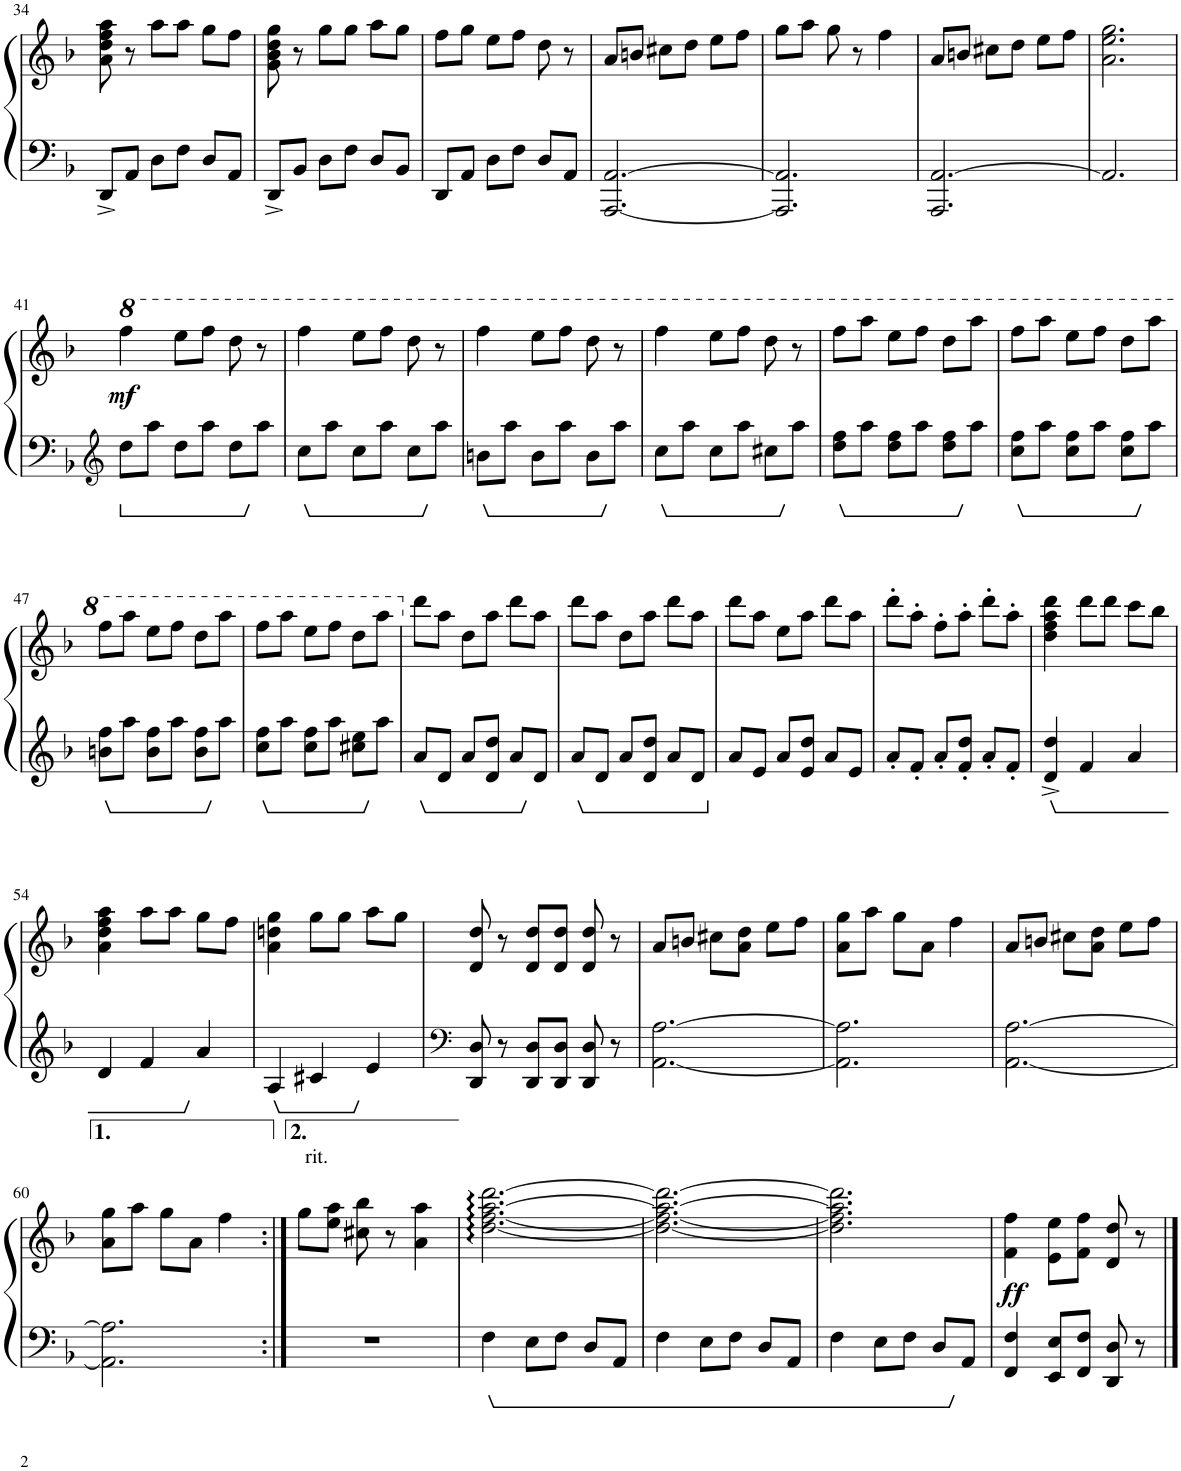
**kern	**kern	**dynam
*part1	*part1	*part1
*staff2	*staff1	*staff1/2
*I"Piano	*	*
*I'Pno.	*	*
!!LO:PB:g=z
*clefF4	*clefG2	*
*k[b-]	*k[b-]	*
*M3/4	*M3/4	*
=34	=34	=34
8DD^/L	8a\ 8dd\ 8ff\ 8aa\	.
8AA/J	8r	.
8D\L	8aa\L	.
8F\J	8aa\J	.
8D/L	8gg\L	.
8AA/J	8ff\J	.
=35	=35	=35
8DD^/L	8g\ 8b-\ 8dd\ 8gg\	.
8BB-/J	8r	.
8D\L	8gg\L	.
8F\J	8gg\J	.
8D/L	8aa\L	.
8BB-/J	8gg\J	.
=36	=36	=36
8DD/L	8ff\L	.
8AA/J	8gg\J	.
8D\L	8ee\L	.
8F\J	8ff\J	.
8D/L	8dd\	.
8AA/J	8r	.
=37	=37	=37
[2.AAA/ [2.AA/	8a/L	.
.	8bn/J	.
.	8cc#X\L	.
.	8dd\J	.
.	8ee\L	.
.	8ff\J	.
=38	=38	=38
2.AAA/] 2.AA/]	8gg\L	.
.	8aa\J	.
.	8gg\	.
.	8r	.
.	4ff\	.
=39	=39	=39
2.AAA/ [2.AA/	8a/L	.
.	8bn/J	.
.	8cc#X\L	.
.	8dd\J	.
.	8ee\L	.
.	8ff\J	.
=40	=40	=40
2.AA/]	2.a\ 2.ee\ 2.gg\	.
!!LO:LB:g=z
=41	=41	=41
*clefG2	*	*
*	*8va	*
!	!	!LO:DY:b
8dd\L	4fff\	mf
8aa\J	.	.
8dd\L	8eee\L	.
8aa\J	8fff\J	.
8dd\L	8ddd\	.
8aa\J	8r	.
=42	=42	=42
8cc\L	4fff\	.
8aa\J	.	.
8cc\L	8eee\L	.
8aa\J	8fff\J	.
8cc\L	8ddd\	.
8aa\J	8r	.
=43	=43	=43
8bn\L	4fff\	.
8aa\J	.	.
8b\L	8eee\L	.
8aa\J	8fff\J	.
8b\L	8ddd\	.
8aa\J	8r	.
=44	=44	=44
8cc\L	4fff\	.
8aa\J	.	.
8cc\L	8eee\L	.
8aa\J	8fff\J	.
8cc#X\L	8ddd\	.
8aa\J	8r	.
=45	=45	=45
8dd\ 8ff\L	8fff\L	.
8aa\J	8aaa\J	.
8dd\ 8ff\L	8eee\L	.
8aa\J	8fff\J	.
8dd\ 8ff\L	8ddd\L	.
8aa\J	8aaa\J	.
=46	=46	=46
8cc\ 8ff\L	8fff\L	.
8aa\J	8aaa\J	.
8cc\ 8ff\L	8eee\L	.
8aa\J	8fff\J	.
8cc\ 8ff\L	8ddd\L	.
8aa\J	8aaa\J	.
!!LO:LB:g=z
=47	=47	=47
8bn\ 8ff\L	8fff\L	.
8aa\J	8aaa\J	.
8b\ 8ff\L	8eee\L	.
8aa\J	8fff\J	.
8b\ 8ff\L	8ddd\L	.
8aa\J	8aaa\J	.
=48	=48	=48
8cc\ 8ff\L	8fff\L	.
8aa\J	8aaa\J	.
8cc\ 8ff\L	8eee\L	.
8aa\J	8fff\J	.
8cc#X\ 8ee\L	8ddd\L	.
8aa\J	8aaa\J	.
=49	=49	=49
*	*X8va	*
8a/L	8ddd\L	.
8d/J	8aa\J	.
8a/L	8dd\L	.
8d/ 8dd/J	8aa\J	.
8a/L	8ddd\L	.
8d/J	8aa\J	.
=50	=50	=50
8a/L	8ddd\L	.
8d/J	8aa\J	.
8a/L	8dd\L	.
8d/ 8dd/J	8aa\J	.
8a/L	8ddd\L	.
8d/J	8aa\J	.
=51	=51	=51
8a/L	8ddd\L	.
8e/J	8aa\J	.
8a/L	8ee\L	.
8e/ 8dd/J	8aa\J	.
8a/L	8ddd\L	.
8e/J	8aa\J	.
=52	=52	=52
8a'/L	8ddd'\L	.
8f'/J	8aa'\J	.
8a'/L	8ff'\L	.
8f/' 8dd/'J	8aa'\J	.
8a'/L	8ddd'\L	.
8f'/J	8aa'\J	.
=53	=53	=53
4d/^ 4dd/^	4dd\ 4ff\ 4aa\ 4ddd\	.
4f/	8ddd\L	.
.	8ddd\J	.
4a/	8ccc\L	.
.	8bb-\J	.
!!LO:LB:g=z
=54	=54	=54
4d/	4a\ 4dd\ 4ff\ 4aa\	.
4f/	8aa\L	.
.	8aa\J	.
4a/	8gg\L	.
.	8ff\J	.
=55	=55	=55
4A/	4a\ 4ddn\ 4gg\	.
4c#X/	8gg\L	.
.	8gg\J	.
4e/	8aa\L	.
.	8gg\J	.
=56	=56	=56
*clefF4	*	*
8DD/ 8D/	8d/ 8dd/	.
8r	8r	.
8DD/ 8D/L	8d/ 8dd/L	.
8DD/ 8D/J	8d/ 8dd/J	.
8DD/ 8D/	8d/ 8dd/	.
8r	8r	.
=57	=57	=57
[2.AA\ [2.A\	8a/L	.
.	8bn/J	.
.	8cc#X\L	.
.	8a\ 8dd\J	.
.	8ee\L	.
.	8ff\J	.
=58	=58	=58
2.AA\] 2.A\]	8a\ 8gg\L	.
.	8aa\J	.
.	8gg\L	.
.	8a\J	.
.	4ff\	.
=59	=59	=59
[2.AA\ [2.A\	8a/L	.
.	8bn/J	.
.	8cc#X\L	.
.	8a\ 8dd\J	.
.	8ee\L	.
.	8ff\J	.
!!LO:LB:g=z
=60	=60	=60
2.AA\] 2.A\]	8a\ 8gg\L	.
.	8aa\J	.
.	8gg\L	.
.	8a\J	.
.	4ff\	.
=61:|!	=61:|!	=61:|!
!	!LO:TX:a:t=rit.	!
2.r	8gg\L	.
.	8ee\ 8aa\J	.
.	8cc#X\ 8bb-\	.
.	8r	.
.	4a\ 4aa\	.
=62	=62	=62
4F\	[2.dd\: [2.ff\: [2.aa\: [2.ddd\:	.
8E\L	.	.
8F\J	.	.
8D/L	.	.
8AA/J	.	.
=63	=63	=63
4F\	2.dd\_ 2.ff\_ 2.aa\_ 2.ddd\_	.
8E\L	.	.
8F\J	.	.
8D/L	.	.
8AA/J	.	.
=64	=64	=64
4F\	2.dd\] 2.ff\] 2.aa\] 2.ddd\]	.
8E\L	.	.
8F\J	.	.
8D/L	.	.
8AA/J	.	.
=65	=65	=65
!	!	!LO:DY:b
4FF/ 4F/	4f\ 4ff\	ff
8EE/ 8E/L	8e\ 8ee\L	.
8FF/ 8F/J	8f\ 8ff\J	.
8DD/ 8D/	8d/ 8dd/	.
8r	8r	.
==	==	==
*-	*-	*-
